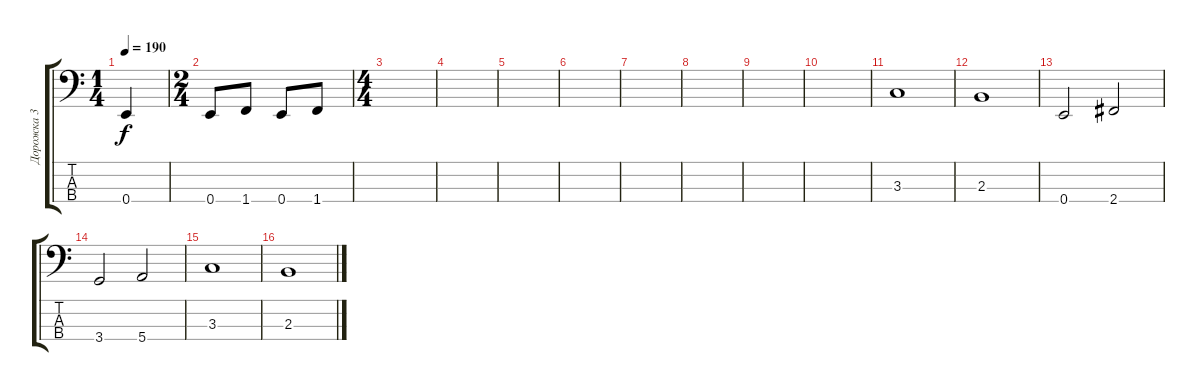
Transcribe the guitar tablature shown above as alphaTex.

\track ("Дорожка 3" "Дорожка 3") {instrument electricbassfinger}
\staff {score tabs}
\tuning (G2 D2 A1 E1) {hide}
\ts (1 4)
\tempo 190
\clef f4
\ks c
0.4{t}.4{dy f} |
\ts (2 4)
0.4.8 1.4.8 0.4.8 1.4.8 |
\ts (4 4)
|
|
|
|
|
|
|
|
3.3.1 |
2.3.1 |
0.4.2 2.4.2 |
3.4.2 5.4.2 |
3.3.1 |
2.3.1
